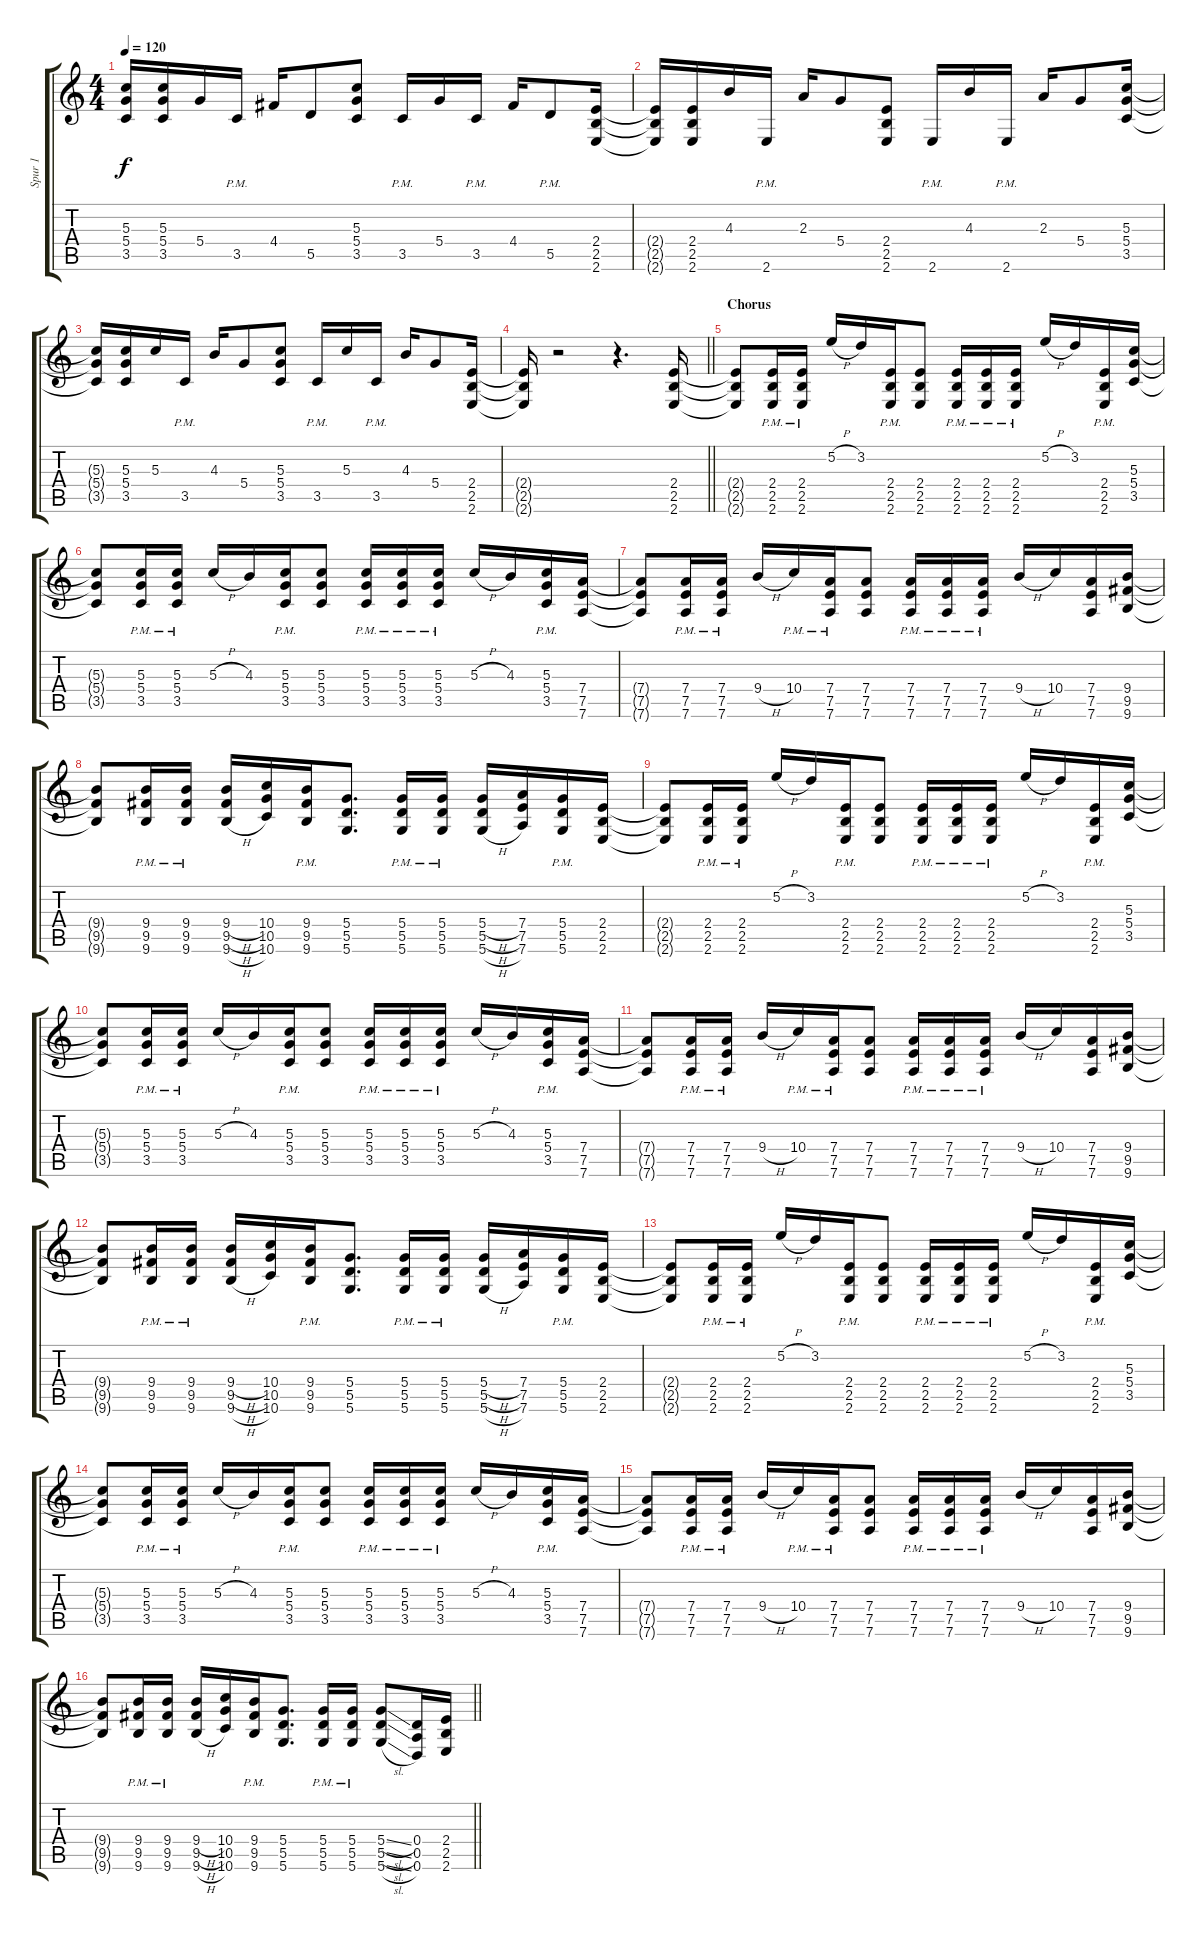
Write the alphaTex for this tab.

\track ("Spur 1" "Spur 1") {instrument overdrivenguitar}
\staff {score tabs}
\tuning (E4 B3 G3 D3 A2 D2) {hide}
\ts (4 4)
\tempo 120
\clef g2
\ks c
(5.3{t} 5.4{t} 3.5{t}).16{dy f} (5.3 5.4 3.5).16 5.4.16 3.5{pm}.16 4.4.16 5.5.8 (5.3 5.4 3.5).8 3.5{pm}.16 5.4.16 3.5{pm}.16 4.4.16 5.5{pm}.8 (2.4 2.5 2.6).16 |
(2.4{t} 2.5{t} 2.6{t}).16 (2.4 2.5 2.6).16 4.3.16 2.6{pm}.16 2.3.16 5.4.8 (2.4 2.5 2.6).8 2.6{pm}.16 4.3.16 2.6{pm}.16 2.3.16 5.4.8 (5.3 5.4 3.5).16 |
(5.3{t} 5.4{t} 3.5{t}).16 (5.3 5.4 3.5).16 5.3.16 3.5{pm}.16 4.3.16 5.4.8 (5.3 5.4 3.5).8 3.5{pm}.16 5.3.16 3.5{pm}.16 4.3.16 5.4.8 (2.4 2.5 2.6).16 |
\barLineRight lightlight
(2.4{t} 2.5{t} 2.6{t}).16 r.2 r.4{d} (2.4 2.5 2.6).16 |
\section ("" "Chorus")
(2.4{t} 2.5{t} 2.6{t}).8 (2.4{pm} 2.5{pm} 2.6{pm}).16 (2.4{pm} 2.5{pm} 2.6{pm}).16 5.2{h}.16 3.2.16 (2.4{pm} 2.5{pm} 2.6{pm}).16 (2.4 2.5 2.6).8 (2.4{pm} 2.5{pm} 2.6{pm}).16 (2.4{pm} 2.5{pm} 2.6{pm}).16 (2.4{pm} 2.5{pm} 2.6{pm}).16 5.2{h}.16 3.2.16 (2.4{pm} 2.5{pm} 2.6{pm}).16 (5.3 5.4 3.5).16 |
(5.3{t} 5.4{t} 3.5{t}).8 (5.3 5.4{pm} 3.5{pm}).16 (5.3 5.4{pm} 3.5{pm}).16 5.3{h}.16 4.3.16 (5.3 5.4{pm} 3.5{pm}).16 (5.3 5.4 3.5).8 (5.3{pm} 5.4{pm} 3.5{pm}).16 (5.3 5.4{pm} 3.5{pm}).16 (5.3{pm} 5.4{pm} 3.5{pm}).16 5.3{h}.16 4.3.16 (5.3 5.4 3.5{pm}).16 (7.4 7.5 7.6).16 |
(7.4{t} 7.5{t} 7.6{t}).8 (7.4{pm} 7.5{pm} 7.6{pm}).16 (7.4{pm} 7.5{pm} 7.6{pm}).16 9.4{h}.16 10.4{pm}.16 (7.4{pm} 7.5{pm} 7.6{pm}).16 (7.4 7.5 7.6).8 (7.4{pm} 7.5{pm} 7.6{pm}).16 (7.4{pm} 7.5{pm} 7.6{pm}).16 (7.4{pm} 7.5{pm} 7.6{pm}).16 9.4{h}.16 10.4.16 (7.4 7.5 7.6).16 (9.4 9.5 9.6).16 |
(9.4{t} 9.5{t} 9.6{t}).8 (9.4{pm} 9.5{pm} 9.6{pm}).16 (9.4{pm} 9.5{pm} 9.6{pm}).16 (9.4{h} 9.5{h} 9.6{h}).16 (10.4 10.5 10.6).16 (9.4{pm} 9.5{pm} 9.6{pm}).16 (5.4 5.5 5.6).8{d} (5.4{pm} 5.5{pm} 5.6{pm}).16 (5.4{pm} 5.5{pm} 5.6{pm}).16 (5.4{h} 5.5{h} 5.6{h}).16 (7.4 7.5 7.6).16 (5.4{pm} 5.5{pm} 5.6{pm}).16 (2.4 2.5 2.6).16 |
(2.4{t} 2.5{t} 2.6{t}).8 (2.4{pm} 2.5{pm} 2.6{pm}).16 (2.4{pm} 2.5{pm} 2.6{pm}).16 5.2{h}.16 3.2.16 (2.4{pm} 2.5{pm} 2.6{pm}).16 (2.4 2.5 2.6).8 (2.4{pm} 2.5{pm} 2.6{pm}).16 (2.4{pm} 2.5{pm} 2.6{pm}).16 (2.4{pm} 2.5{pm} 2.6{pm}).16 5.2{h}.16 3.2.16 (2.4{pm} 2.5{pm} 2.6{pm}).16 (5.3 5.4 3.5).16 |
(5.3{t} 5.4{t} 3.5{t}).8 (5.3 5.4{pm} 3.5{pm}).16 (5.3 5.4{pm} 3.5{pm}).16 5.3{h}.16 4.3.16 (5.3 5.4{pm} 3.5{pm}).16 (5.3 5.4 3.5).8 (5.3{pm} 5.4{pm} 3.5{pm}).16 (5.3{pm} 5.4{pm} 3.5{pm}).16 (5.3{pm} 5.4{pm} 3.5{pm}).16 5.3{h}.16 4.3.16 (5.3 5.4 3.5{pm}).16 (7.4 7.5 7.6).16 |
(7.4{t} 7.5{t} 7.6{t}).8 (7.4{pm} 7.5{pm} 7.6{pm}).16 (7.4{pm} 7.5{pm} 7.6{pm}).16 9.4{h}.16 10.4{pm}.16 (7.4{pm} 7.5{pm} 7.6{pm}).16 (7.4 7.5 7.6).8 (7.4{pm} 7.5{pm} 7.6{pm}).16 (7.4{pm} 7.5{pm} 7.6{pm}).16 (7.4{pm} 7.5{pm} 7.6{pm}).16 9.4{h}.16 10.4.16 (7.4 7.5 7.6).16 (9.4 9.5 9.6).16 |
(9.4{t} 9.5{t} 9.6{t}).8 (9.4{pm} 9.5{pm} 9.6{pm}).16 (9.4{pm} 9.5{pm} 9.6{pm}).16 (9.4{h} 9.5{h} 9.6{h}).16 (10.4 10.5 10.6).16 (9.4{pm} 9.5{pm} 9.6{pm}).16 (5.4 5.5 5.6).8{d} (5.4{pm} 5.5{pm} 5.6{pm}).16 (5.4{pm} 5.5{pm} 5.6{pm}).16 (5.4{h} 5.5{h} 5.6{h}).16 (7.4 7.5 7.6).16 (5.4{pm} 5.5{pm} 5.6{pm}).16 (2.4 2.5 2.6).16 |
(2.4{t} 2.5{t} 2.6{t}).8 (2.4{pm} 2.5{pm} 2.6{pm}).16 (2.4{pm} 2.5{pm} 2.6{pm}).16 5.2{h}.16 3.2.16 (2.4{pm} 2.5{pm} 2.6{pm}).16 (2.4 2.5 2.6).8 (2.4{pm} 2.5{pm} 2.6{pm}).16 (2.4{pm} 2.5{pm} 2.6{pm}).16 (2.4{pm} 2.5{pm} 2.6{pm}).16 5.2{h}.16 3.2.16 (2.4{pm} 2.5{pm} 2.6{pm}).16 (5.3 5.4 3.5).16 |
(5.3{t} 5.4{t} 3.5{t}).8 (5.3 5.4{pm} 3.5{pm}).16 (5.3 5.4{pm} 3.5{pm}).16 5.3{h}.16 4.3.16 (5.3 5.4{pm} 3.5{pm}).16 (5.3 5.4 3.5).8 (5.3{pm} 5.4{pm} 3.5{pm}).16 (5.3{pm} 5.4{pm} 3.5{pm}).16 (5.3{pm} 5.4{pm} 3.5{pm}).16 5.3{h}.16 4.3.16 (5.3 5.4 3.5{pm}).16 (7.4 7.5 7.6).16 |
(7.4{t} 7.5{t} 7.6{t}).8 (7.4{pm} 7.5{pm} 7.6{pm}).16 (7.4{pm} 7.5{pm} 7.6{pm}).16 9.4{h}.16 10.4{pm}.16 (7.4{pm} 7.5{pm} 7.6{pm}).16 (7.4 7.5 7.6).8 (7.4{pm} 7.5{pm} 7.6{pm}).16 (7.4{pm} 7.5{pm} 7.6{pm}).16 (7.4{pm} 7.5{pm} 7.6{pm}).16 9.4{h}.16 10.4.16 (7.4 7.5 7.6).16 (9.4 9.5 9.6).16 |
\barLineRight lightlight
(9.4{t} 9.5{t} 9.6{t}).8 (9.4{pm} 9.5{pm} 9.6{pm}).16 (9.4{pm} 9.5{pm} 9.6{pm}).16 (9.4{h} 9.5{h} 9.6{h}).16 (10.4 10.5 10.6).16 (9.4{pm} 9.5{pm} 9.6{pm}).16 (5.4 5.5 5.6).8{d} (5.4{pm} 5.5{pm} 5.6{pm}).16 (5.4{pm} 5.5{pm} 5.6{pm}).16 (5.4{sl} 5.5{sl} 5.6{sl}).8 (0.4 0.5 0.6).16 (2.4 2.5 2.6).16
